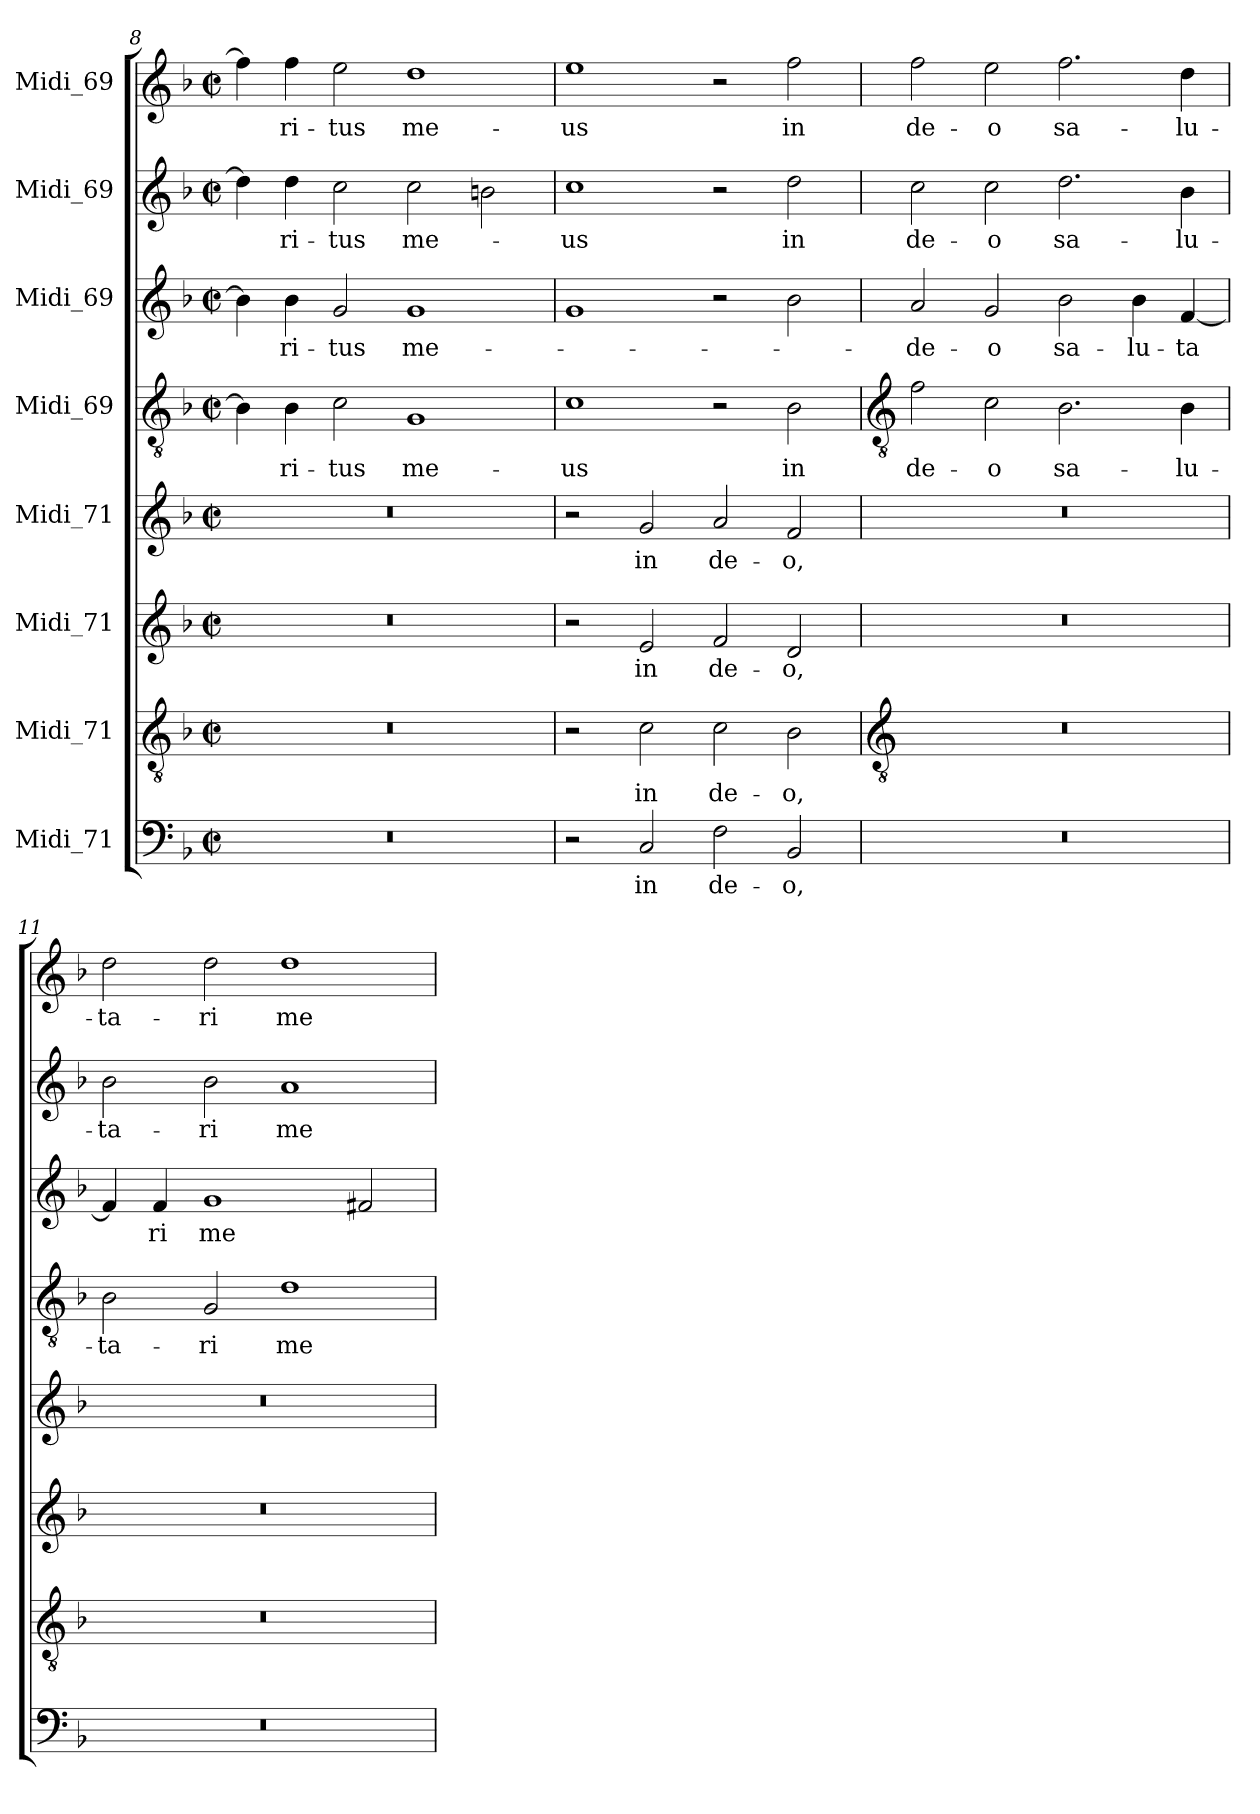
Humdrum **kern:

**kern	**text	**kern	**text	**kern	**text	**kern	**text	**kern	**text	**kern	**text	**kern	**text	**kern	**text
*part8	*part8	*part7	*part7	*part6	*part6	*part5	*part5	*part4	*part4	*part3	*part3	*part2	*part2	*part1	*part1
*staff8	*staff8	*staff7	*staff7	*staff6	*staff6	*staff5	*staff5	*staff4	*staff4	*staff3	*staff3	*staff2	*staff2	*staff1	*staff1
*I"Midi_71	*	*I"Midi_71	*	*I"Midi_71	*	*I"Midi_71	*	*I"Midi_69	*	*I"Midi_69	*	*I"Midi_69	*	*I"Midi_69	*
*clefF4	*	*clefGv2	*	*clefG2	*	*clefG2	*	*clefGv2	*	*clefG2	*	*clefG2	*	*clefG2	*
*k[b-]	*	*k[b-]	*	*k[b-]	*	*k[b-]	*	*k[b-]	*	*k[b-]	*	*k[b-]	*	*k[b-]	*
*F:	*	*F:	*	*F:	*	*F:	*	*F:	*	*F:	*	*F:	*	*F:	*
*M4/2	*	*M4/2	*	*M4/2	*	*M4/2	*	*M4/2	*	*M4/2	*	*M4/2	*	*M4/2	*
*met(c|)	*	*met(c|)	*	*met(c|)	*	*met(c|)	*	*met(c|)	*	*met(c|)	*	*met(c|)	*	*met(c|)	*
=8	=8	=8	=8	=8	=8	=8	=8	=8	=8	=8	=8	=8	=8	=8	=8
0r	.	0r	.	0r	.	0r	.	4B-]	.	4b-]	.	4dd]	.	4ff]	.
!	!	!	!	!	!	!	!	!	!LO:LY:b	!	!LO:LY:b	!	!LO:LY:b	!	!LO:LY:b
.	.	.	.	.	.	.	.	4B-	ri-	4b-	ri-	4dd	ri-	4ff	ri-
!	!	!	!	!	!	!	!	!	!LO:LY:b	!	!LO:LY:b	!	!LO:LY:b	!	!LO:LY:b
.	.	.	.	.	.	.	.	2c	-tus	2g	-tus	2cc	-tus	2ee	-tus
!	!	!	!	!	!	!	!	!	!LO:LY:b	!	!LO:LY:b	!	!LO:LY:b	!	!LO:LY:b
.	.	.	.	.	.	.	.	1G	me-	1g	me-	2cc	me-	1dd	me-
.	.	.	.	.	.	.	.	.	.	.	.	2bn	.	.	.
=9	=9	=9	=9	=9	=9	=9	=9	=9	=9	=9	=9	=9	=9	=9	=9
!	!	!	!	!	!	!	!	!	!LO:LY:b	!	!	!	!LO:LY:b	!	!LO:LY:b
2r	.	2r	.	2r	.	2r	.	1c	-us	1g	.	1cc	-us	1ee	-us
!	!LO:LY:b	!	!LO:LY:b	!	!LO:LY:b	!	!LO:LY:b	!	!	!	!	!	!	!	!
2C	in	2c	in	2e	in	2g	in	.	.	.	.	.	.	.	.
!	!LO:LY:b	!	!LO:LY:b	!	!LO:LY:b	!	!LO:LY:b	!	!	!	!	!	!	!	!
2F	de-	2c	de-	2f	de-	2a	de-	2r	.	2r	.	2r	.	2r	.
!	!LO:LY:b	!	!LO:LY:b	!	!LO:LY:b	!	!LO:LY:b	!	!LO:LY:b	!	!	!	!LO:LY:b	!	!LO:LY:b
2BB-	-o,	2B-	-o,	2d	-o,	2f	-o,	2B-	in	2b-	.	2dd	in	2ff	in
!!LO:LB:g=z
=10	=10	=10	=10	=10	=10	=10	=10	=10	=10	=10	=10	=10	=10	=10	=10
*	*	*clefGv2	*	*	*	*	*	*clefGv2	*	*	*	*	*	*	*
!	!	!	!	!	!	!	!	!	!LO:LY:b	!	!LO:LY:b	!	!LO:LY:b	!	!LO:LY:b
0r	.	0r	.	0r	.	0r	.	2f	de-	2a	-de-	2cc	de-	2ff	de-
!	!	!	!	!	!	!	!	!	!LO:LY:b	!	!LO:LY:b	!	!LO:LY:b	!	!LO:LY:b
.	.	.	.	.	.	.	.	2c	-o	2g	-o	2cc	-o	2ee	-o
!	!	!	!	!	!	!	!	!	!LO:LY:b	!	!LO:LY:b	!	!LO:LY:b	!	!LO:LY:b
.	.	.	.	.	.	.	.	2.B-	sa-	2b-	sa-	2.dd	sa-	2.ff	sa-
!	!	!	!	!	!	!	!	!	!	!	!LO:LY:b	!	!	!	!
.	.	.	.	.	.	.	.	.	.	4b-	-lu-	.	.	.	.
!	!	!	!	!	!	!	!	!	!LO:LY:b	!	!LO:LY:b	!	!LO:LY:b	!	!LO:LY:b
.	.	.	.	.	.	.	.	4B-	-lu-	[4f	-ta	4b-	-lu-	4dd	-lu-
=11	=11	=11	=11	=11	=11	=11	=11	=11	=11	=11	=11	=11	=11	=11	=11
!	!	!	!	!	!	!	!	!	!LO:LY:b	!	!	!	!LO:LY:b	!	!LO:LY:b
0r	.	0r	.	0r	.	0r	.	2B-	-ta-	4f]	.	2b-	-ta-	2dd	-ta-
!	!	!	!	!	!	!	!	!	!	!	!LO:LY:b	!	!	!	!
.	.	.	.	.	.	.	.	.	.	4f	ri	.	.	.	.
!	!	!	!	!	!	!	!	!	!LO:LY:b	!	!LO:LY:b	!	!LO:LY:b	!	!LO:LY:b
.	.	.	.	.	.	.	.	2G	-ri	1g	me	2b-	-ri	2dd	-ri
!	!	!	!	!	!	!	!	!	!LO:LY:b	!	!	!	!LO:LY:b	!	!LO:LY:b
.	.	.	.	.	.	.	.	1d	me-	.	.	1a	me-	1dd	me-
.	.	.	.	.	.	.	.	.	.	2f#X	.	.	.	.	.
=	=	=	=	=	=	=	=	=	=	=	=	=	=	=	=
*-	*-	*-	*-	*-	*-	*-	*-	*-	*-	*-	*-	*-	*-	*-	*-
